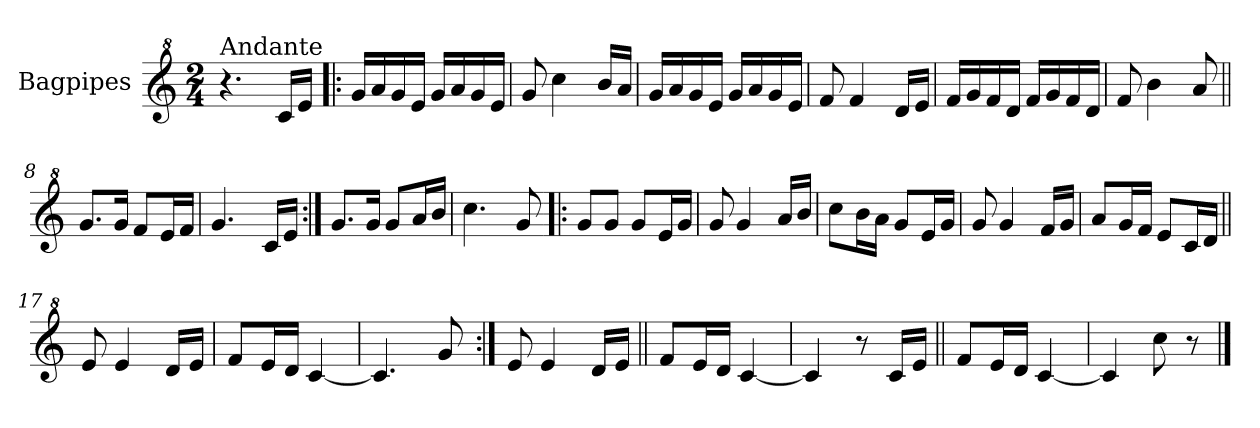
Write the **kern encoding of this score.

**kern
*part1
*staff1
*I"Bagpipes
*I'Bag
*clefG^2
*k[]
*C:
*M2/4
=1
!LO:TX:a:t=Andante
4.r
16cc/LL
16ee/JJ
=2!|:
16gg/LL
16aa/
16gg/
16ee/JJ
16gg/LL
16aa/
16gg/
16ee/JJ
=3
8gg/
4ccc\
16bb/LL
16aa/JJ
=4
16gg/LL
16aa/
16gg/
16ee/JJ
16gg/LL
16aa/
16gg/
16ee/JJ
=5
8ff/
4ff/
16dd/LL
16ee/JJ
=6
16ff/LL
16gg/
16ff/
16dd/JJ
16ff/LL
16gg/
16ff/
16dd/JJ
=7
8ff/
4bb\
8aa/
!!LO:LB:g=z
=8||
8.gg/L
16gg/Jk
8ff/L
16ee/L
16ff/JJ
=9
4.gg/
16cc/LL
16ee/JJ
=10:|!
8.gg/L
16gg/Jk
8gg/L
16aa/L
16bb/JJ
=11
4.ccc\
8gg/
=12!|:
8gg/L
8gg/J
8gg/L
16ee/L
16gg/JJ
=13
8gg/
4gg/
16aa/LL
16bb/JJ
=14
8ccc\L
16bb\L
16aa\JJ
8gg/L
16ee/L
16gg/JJ
=15
8gg/
4gg/
16ff/LL
16gg/JJ
!!LO:LB:g=z
=16
8aa/L
16gg/L
16ff/JJ
8ee/L
16cc/L
16dd/JJ
=17||
8ee/
4ee/
16dd/LL
16ee/JJ
=18
8ff/L
16ee/L
16dd/JJ
[4cc/
=19
4.cc/]
8gg/
=20:|!
8ee/
4ee/
16dd/LL
16ee/JJ
=21||
8ff/L
16ee/L
16dd/JJ
[4cc/
=22
4cc/]
8r
16cc/LL
16ee/JJ
=23||
8ff/L
16ee/L
16dd/JJ
[4cc/
=24
4cc/]
8ccc\
8r
==
*-
